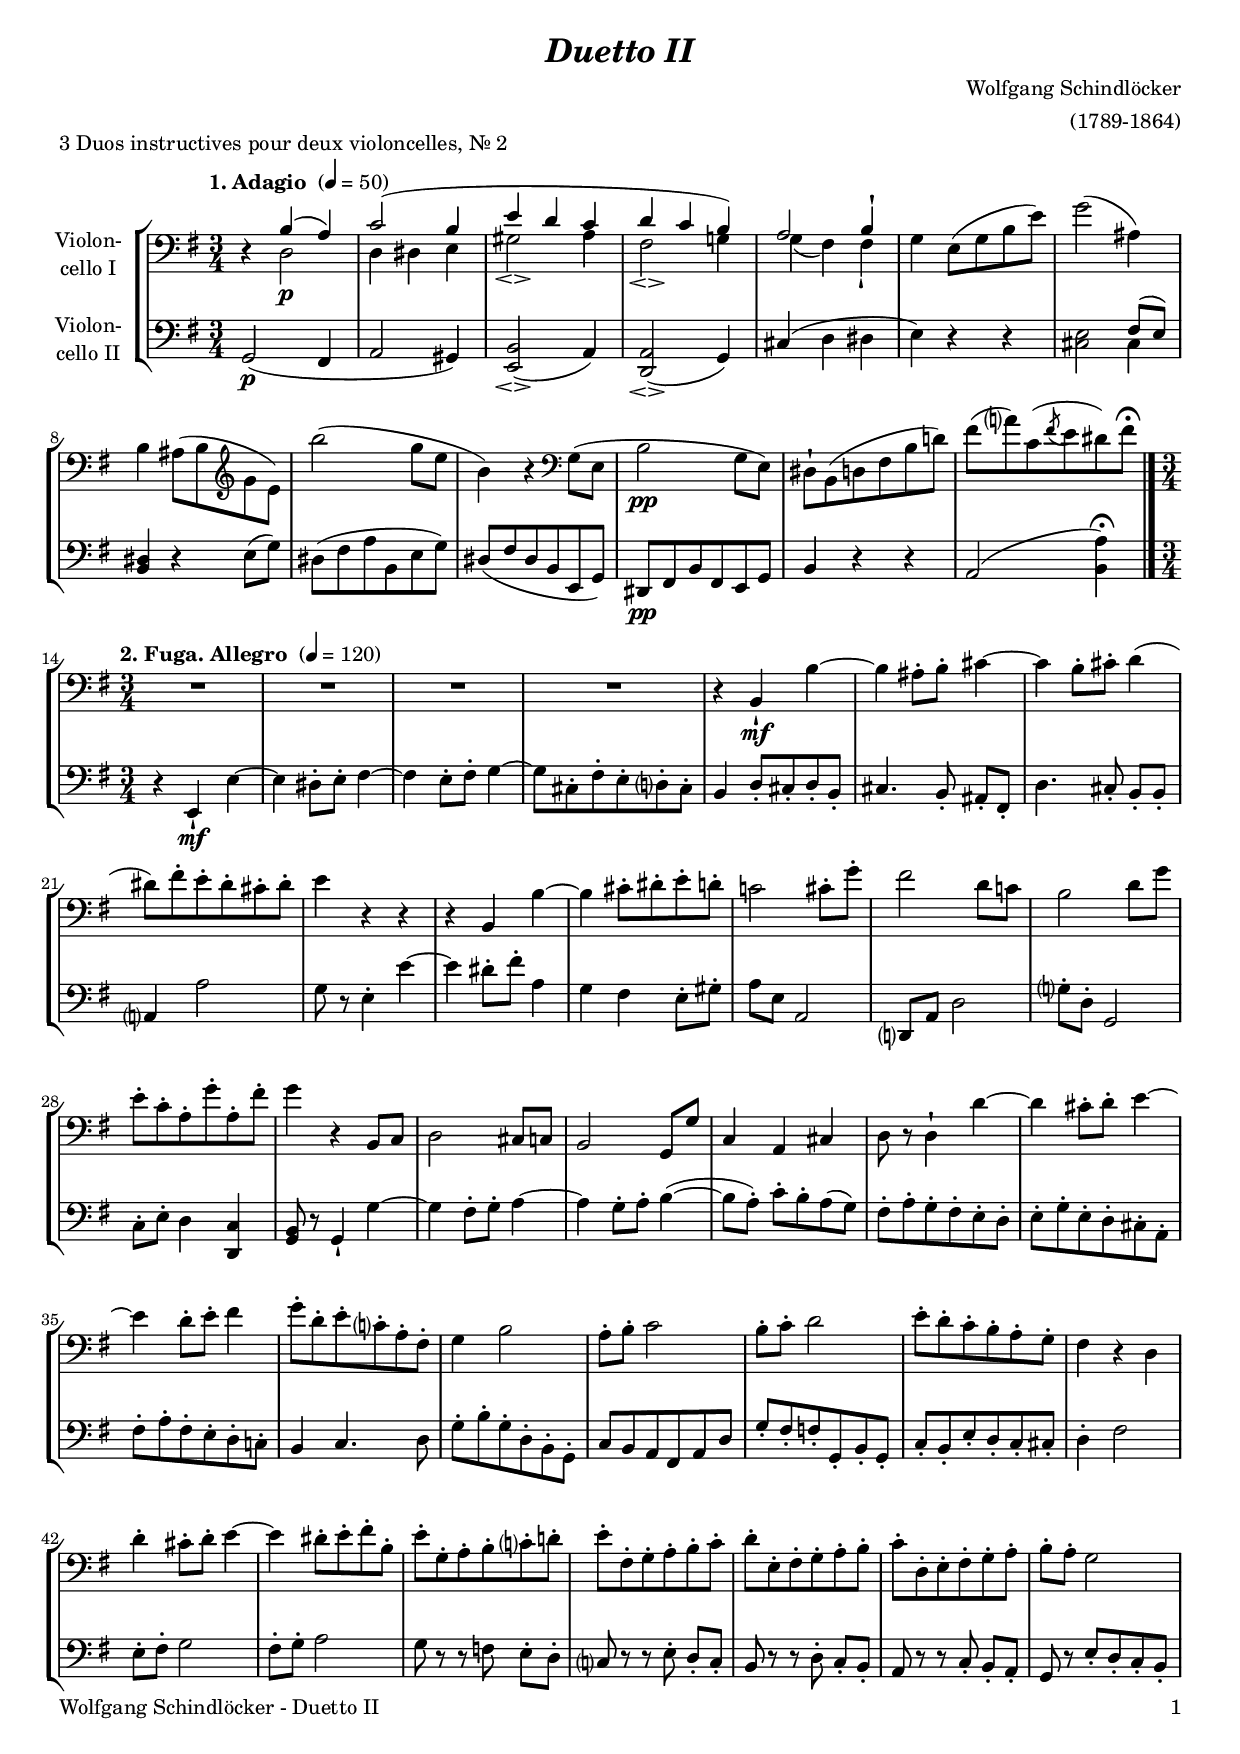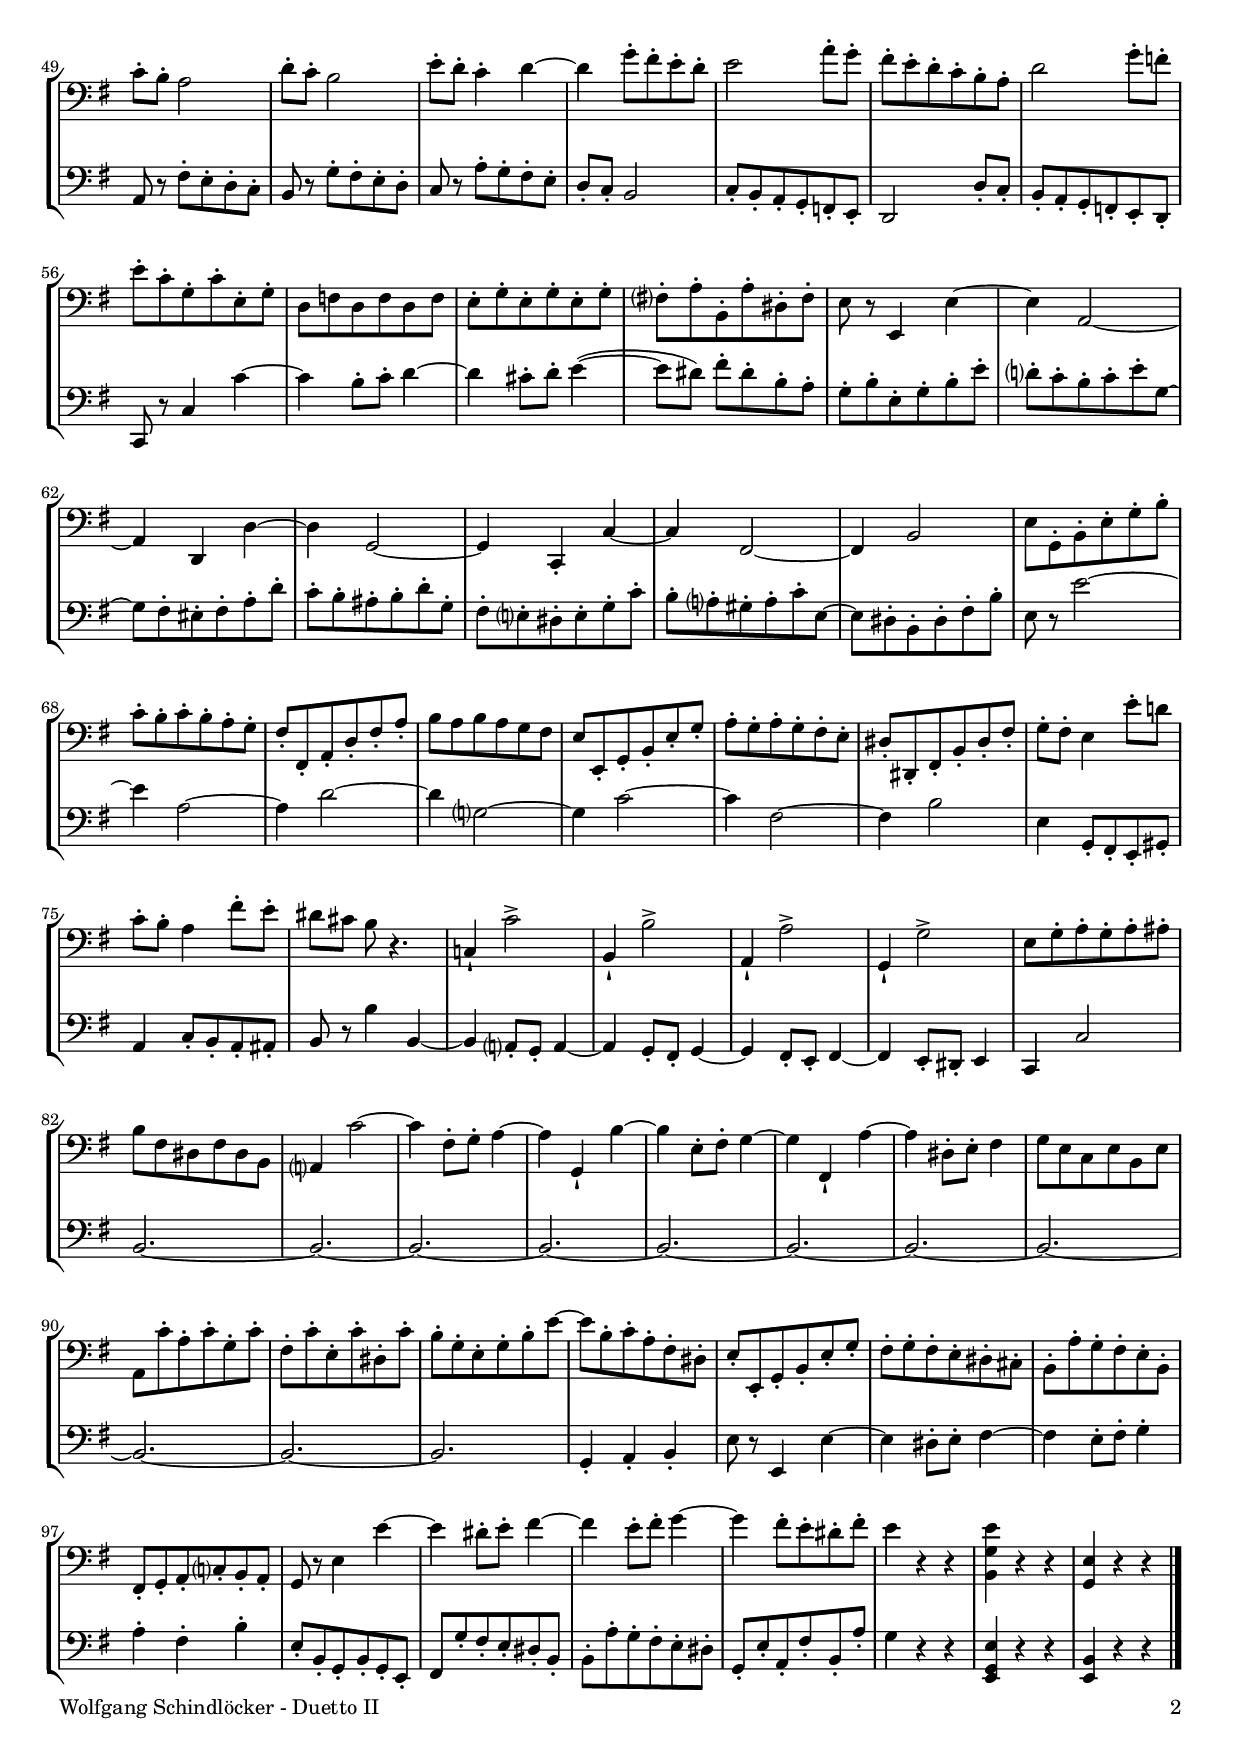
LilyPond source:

\version "2.22.2"
\include "deutsch.ly"
  
#(set-global-staff-size 18)

\header {
  title     = \markup \bold \italic "Duetto II"
  composer  = "Wolfgang Schindlöcker"
  arranger  = "(1789-1864)"
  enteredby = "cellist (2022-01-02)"
  piece     = "3 Duos instructives pour deux violoncelles, Nr. 2"
}

voiceconsts = {
  \key e \minor
  \time 3/4
  \clef "bass"
  \compressEmptyMeasures
%  \numericTimeSignature
  % Set default beaming for all staves
%  \set Timing.beamExceptions = #'()
%  \set Timing.baseMoment     = #(ly:make-moment 1 4)
%  \set Timing.beatStructure  = #'(1 1 1)
}

micl = "clarinet"
mifl = "flute"
miob = "oboe"
mifh = "french horn"
misx = "tenor sax"
mist = "string ensemble 1"
miba = "cello"

introa = {        \tempo "1. Adagio "        4=50 }
introb = { \break \tempo "2. Fuga. Allegro " 4=120 \time 3/4 }

va = \relative c' {
  \voiceconsts
  
  \introa
  r4 << { h4( a) } \\ d,2\p >>
  << {
    c'( h4
    e d c
    d c h)
    a2 h4-!
  } \\ {
    d, dis e
    gis2\espressivo a4
    fis2\espressivo g!4
    g( fis) fis-!
  } >>
  g e8( g h e)

  g2( ais,4)
  h ais8( h \clef "treble" g' e)
  h''2( g8 e
  h4) r \clef "bass" g,8( e
  h'2\pp g8 e)
  dis-! h( d fis h d!)
  fis[( a?) c,( \acciaccatura fis e dis) fis]\fermata \bar "|."

  \introb
  R2.*4
  r4 h,,-!\mf h'~
  h ais8-. h-. cis4~
  cis h8-. cis-. d4(

  dis8) fis-. e-. dis-. cis-. dis-.
  e4 r r
  r h, h'~
  h cis8-. dis-. e-. d-.
  c!2 cis8-. g'-.
  fis2 d8 c!
  h2 d8 g
  e-. c-. a-. g'-. a,-. fis'-.

  g4 r h,,8 c
  d2 cis8 c
  h2 g8 g'
  c,4 a cis
  d8 r d4-! d'~
  d cis8-. d-. e4~
  e d8-. e-. fis4
  g8-. d-. e-. c?-. a-. fis-.

  g4 h2
  a8-. h-. c2
  h8-. c-. d2
  e8-. d-. c-. h-. a-. g-.
  fis4 r d
  d'-. cis8-. d-. e4~
  e dis8-. e-. fis-. h,-.
  e-. g,-. a-. h-. c?-. d!-.

  e-. fis,-. g-. a-. h-. c-.
  d-. e,-. fis-. g-. a-. h-.
  c-. d,-. e-. fis-. g-. a-.
  h-. a-. g2
  c8-. h-. a2
  d8-. c-. h2
  e8-. d-. c4-. d~
  d g8-. fis-. e-. d-.

  e2 a8-. g-.
  fis-. e-. d-. c-. h-. a-.
  d2 g8-. f-.
  e-. c-. g-. c-. e,-. g-.
  d f d f d f
  e-. g-. e-. g-. e-. g-.
  fis?-. a-. h,-. a'-. dis,-. fis-.

  e r e,4 e'~
  e a,2~
  a4 d, d'~
  d g,2~
  g4 c,-. c'~
  c fis,2~
  fis4 h2

  e8 g,-. h-. e-. g-. h-.
  c-. h-. c-. h-. a-. g-.
  fis-. fis,-. a-. d-. fis-. a-.
  h a h a g fis
  e e,-. g-. h-. e-. g-.
  a-. g-. a-. g-. fis-. e-.
  dis-. dis,-. fis-. h-. dis-. fis-.

  g-. fis-. e4 e'8-. d!
  c-. h-. a4 fis'8-. e-.
  dis[ cis] h r4.
  c,!4-! c'2->
  h,4-! h'2->
  a,4-! a'2->
  g,4-! g'2->
  e8 g-. a-. g-. a-. ais-.

  h fis dis fis dis h
  a?4 c'2~
  c4 fis,8-. g-. a4~
  a g,-! h'~
  h e,8-. fis-. g4~
  g fis,-! a'~
  a dis,8-. e-. fis4
  g8 e c e h e

  a, c'-. a-. c-. g-. c-.
  fis,-. c'-. e,-. c'-. dis,-. c'-.
  h-. g-. e-. g-. h-. e~
  e h-. c-. a-. fis-. dis-.
  e-. e,-. g-. h-. e-. g-.
  fis-. g-. fis-. e-. dis-. cis-.
  h-. a'-. g-. fis-. e-. h-.
  fis-. g-. a-. c?-. h-. a-.

  g r e'4 e'~
  e dis8-. e-. fis4~
  fis e8-. fis-. g4~
  g fis8-. e-. dis-. fis-.
  e4 r r
  <h, g' e'> r r
  <g e'> r r \bar "|."
}

vb = \relative c {
  \voiceconsts
  
  \introa
  g2(\p fis4
  a2 gis4)
  <e h'>2(\espressivo a4)
  <d, a'>2(\espressivo g4)
  cis( d dis
  e) r r

  <cis e>2 << { fis8( e) } \\ cis4 >>
  <h dis> r e8( g)
  dis( fis a h, e g)
  dis( fis dis h e, g)
  dis\pp fis h fis e g
  h4 r r
  a2( <h a'>4)\fermata \bar "|."

  \introb
  r e,-!\mf e'~
  e dis8-. e-. fis4~
  fis e8-. fis-. g4~
  g8 cis,-. fis-. e-. d?-. cis-.
  h4 d8-. cis-. d-. h-.
  cis4. h8-. ais[-. fis]-.
  d'4. cis8-. h[-. h]-.

  a?4 a'2
  g8 r e4-. e'~
  e dis8-. fis-. a,4
  g fis e8-. gis-.
  a e a,2
  d,?8 a' d2
  g?8-. d-. g,2
  c8-. e-. d4 <d, c'>

  <g h>8 r g4-! g'~
  g fis8-. g-. a4~
  a g8-. a-. h4(~
  h8 a)-. c[-. h-. a( g)]
  fis-. a-. g-. fis-. e-. d-.
  e-. g-. e-. d-. cis-. a-.
  fis'-. a-. fis-. e-. d-. c!-.
  h4 c4. d8

  g-. h-. g-. d-. h-. g-.
  c h a fis a d
  g-. fis-. f-. g,-. h-. g-.
  c-. h-. e-. d-. c-. cis-.
  d4-. fis2
  e8-. fis-. g2
  fis8-. g-. a2
  g8 r r f e[-. d]-.

  c? r r e-. d[-. c]-.
  h r r d-. c[-. h]-.
  a r r c-. h[-. a]-.
  g r e'-. d-. c-. h-.
  a r fis'-. e-. d-. c-.
  h r g'-. fis-. e-. d-.
  c r a'-. g-. fis-. e-.
  d-. c-. h2

  c8-. h-. a-. g-. f-. e-.
  d2 d'8-. c-.
  h-. a-. g-. f-. e-. d-.
  c r c'4 c'~
  c h8-. c-. d4~
  d cis8-. d-. e4(~
  e8 dis) fis[-. dis-. h-. a]-.

  g-. h-. e,-. g-. h-. e-.
  d?-. c-. h-. c-. e-. g,~
  g fis-. eis-. fis-. a-. d-.
  c-. h-. ais-. h-. d-. g,-.
  fis-. e?-. dis-. e-. g-. c-.
  h-. a?-. gis-. a-. c-. e,~
  e dis-. h-. dis-. fis-. h-.

  e, r e'2~
  e4 a,2~
  a4 d2~
  d4 g,?2~
  g4 c2~
  c4 fis,2~
  fis4 h2

  e,4 g,8-. fis-. e-. gis-.
  a4 c8-. h-. a-. ais-.
  h r h'4 h,~
  h a?8-. g-. a4~
  a g8-. fis-. g4~
  g fis8-. e-. fis4~
  fis e8-. dis-. e4
  c c'2

  h2.~
  h~
  h~
  h~
  h~
  h~
  h~
  h~

  h~
  h~
  h
  g4-. a-. h-.
  e8 r e,4 e'~
  e dis8-. e-. fis4~
  fis e8-. fis-. g4-.
  a-. fis-. h-.

  e,8-. h-. g-. h-. g-. e-.
  fis g'-. fis-. e-. dis-. h-.
  h-. a'-. g-. fis-. e-. dis-.
  g,-. e'-. a,-. fis'-. h,-. a'-.
  g4 r r
  <e, g e'> r r
  <e h'> r r \bar "|."
}


music = \new StaffGroup <<
      \new Staff {
	\set Staff.midiInstrument = \miba
	\set Staff.instrumentName = \markup \center-column { "Violon-" "cello I" }
	\transpose e e { \va }
      }

      \new Staff {
	\set Staff.midiInstrument = \miba
	\set Staff.instrumentName = \markup \center-column { "Violon-" "cello II" }
	\transpose e e { \vb }
      }
>>

\book {
   \paper {
    print-page-number = ##t
    print-first-page-number = ##t
    ragged-last-bottom = ##f
    oddHeaderMarkup = \markup \null
    evenHeaderMarkup = \markup \null
    oddFooterMarkup = \markup {
      \fill-line {
%        \on-the-fly #print-page-number-check-first
        "Wolfgang Schindlöcker - Duetto II" \fromproperty #'page:page-number-string
      }
    }
    evenFooterMarkup = \oddFooterMarkup
  } \score {
    \music
    \layout {}
  }

  \score {
    \unfoldRepeats \music

    \midi {
      \context {
        \Score
      }
    }
  }
}